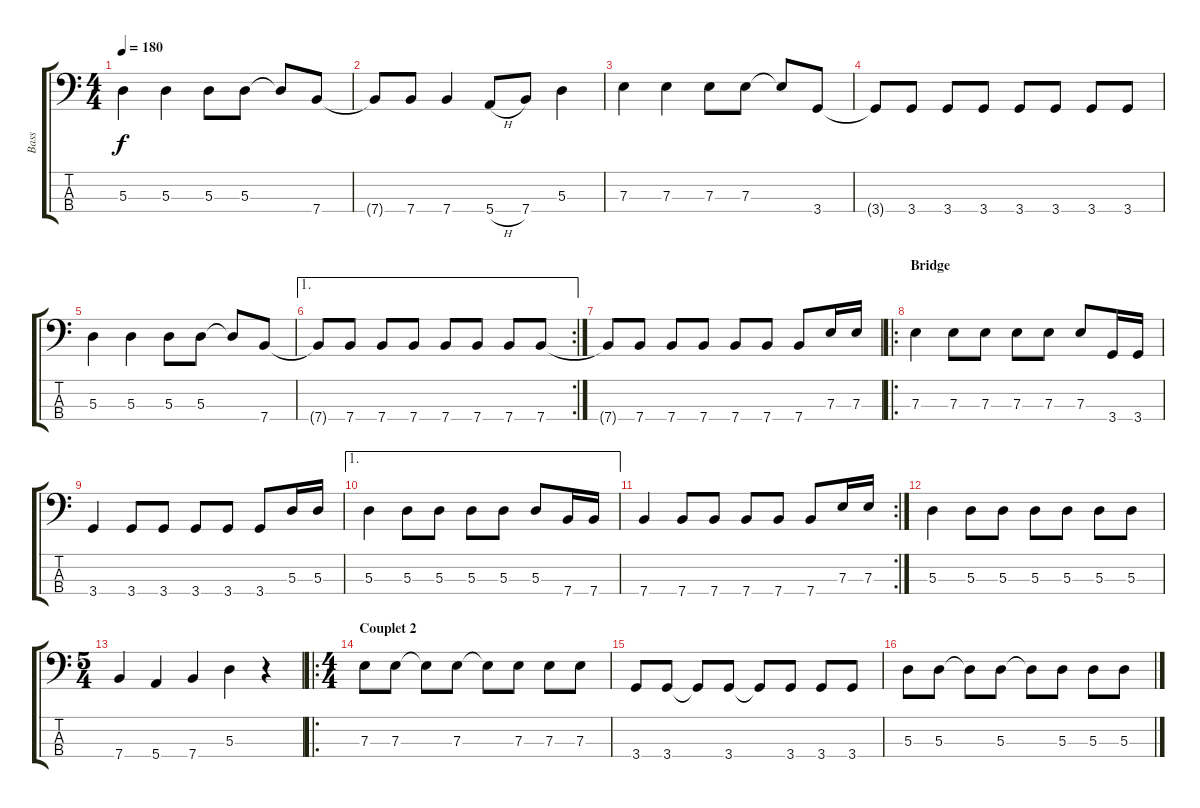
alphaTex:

\track ("Bass" "Bass") {instrument electricbasspick}
\staff {score tabs}
\tuning (G2 D2 A1 E1) {hide}
\ts (4 4)
\tempo 180
\clef f4
\ks c
5.3.4{dy f} 5.3.4 5.3.8 5.3.8 5.3{t}.8 7.4.8 |
7.4{t}.8 7.4.8 7.4.4 5.4{h}.8 7.4.8 5.3.4 |
7.3.4 7.3.4 7.3.8 7.3.8 7.3{t}.8 3.4.8 |
3.4{t}.8 3.4.8 3.4.8 3.4.8 3.4.8 3.4.8 3.4.8 3.4.8 |
5.3.4 5.3.4 5.3.8 5.3.8 5.3{t}.8 7.4.8 |
\ae 1
\rc 2
7.4{t}.8 7.4.8 7.4.8 7.4.8 7.4.8 7.4.8 7.4.8 7.4.8 |
7.4{t}.8 7.4.8 7.4.8 7.4.8 7.4.8 7.4.8 7.4.8 7.3.16 7.3.16 |
\ro
\section ("" "Bridge")
7.3.4 7.3.8 7.3.8 7.3.8 7.3.8 7.3.8 3.4.16 3.4.16 |
3.4.4 3.4.8 3.4.8 3.4.8 3.4.8 3.4.8 5.3.16 5.3.16 |
\ae 1
5.3.4 5.3.8 5.3.8 5.3.8 5.3.8 5.3.8 7.4.16 7.4.16 |
\rc 2
7.4.4 7.4.8 7.4.8 7.4.8 7.4.8 7.4.8 7.3.16 7.3.16 |
5.3.4 5.3.8 5.3.8 5.3.8 5.3.8 5.3.8 5.3.8 |
\ts (5 4)
7.4.4 5.4.4 7.4.4 5.3.4 r.4 |
\ro
\ts (4 4)
\section ("" "Couplet 2")
7.3.8 7.3.8 7.3{t}.8 7.3.8 7.3{t}.8 7.3.8 7.3.8 7.3.8 |
3.4.8 3.4.8 3.4{t}.8 3.4.8 3.4{t}.8 3.4.8 3.4.8 3.4.8 |
5.3.8 5.3.8 5.3{t}.8 5.3.8 5.3{t}.8 5.3.8 5.3.8 5.3.8
